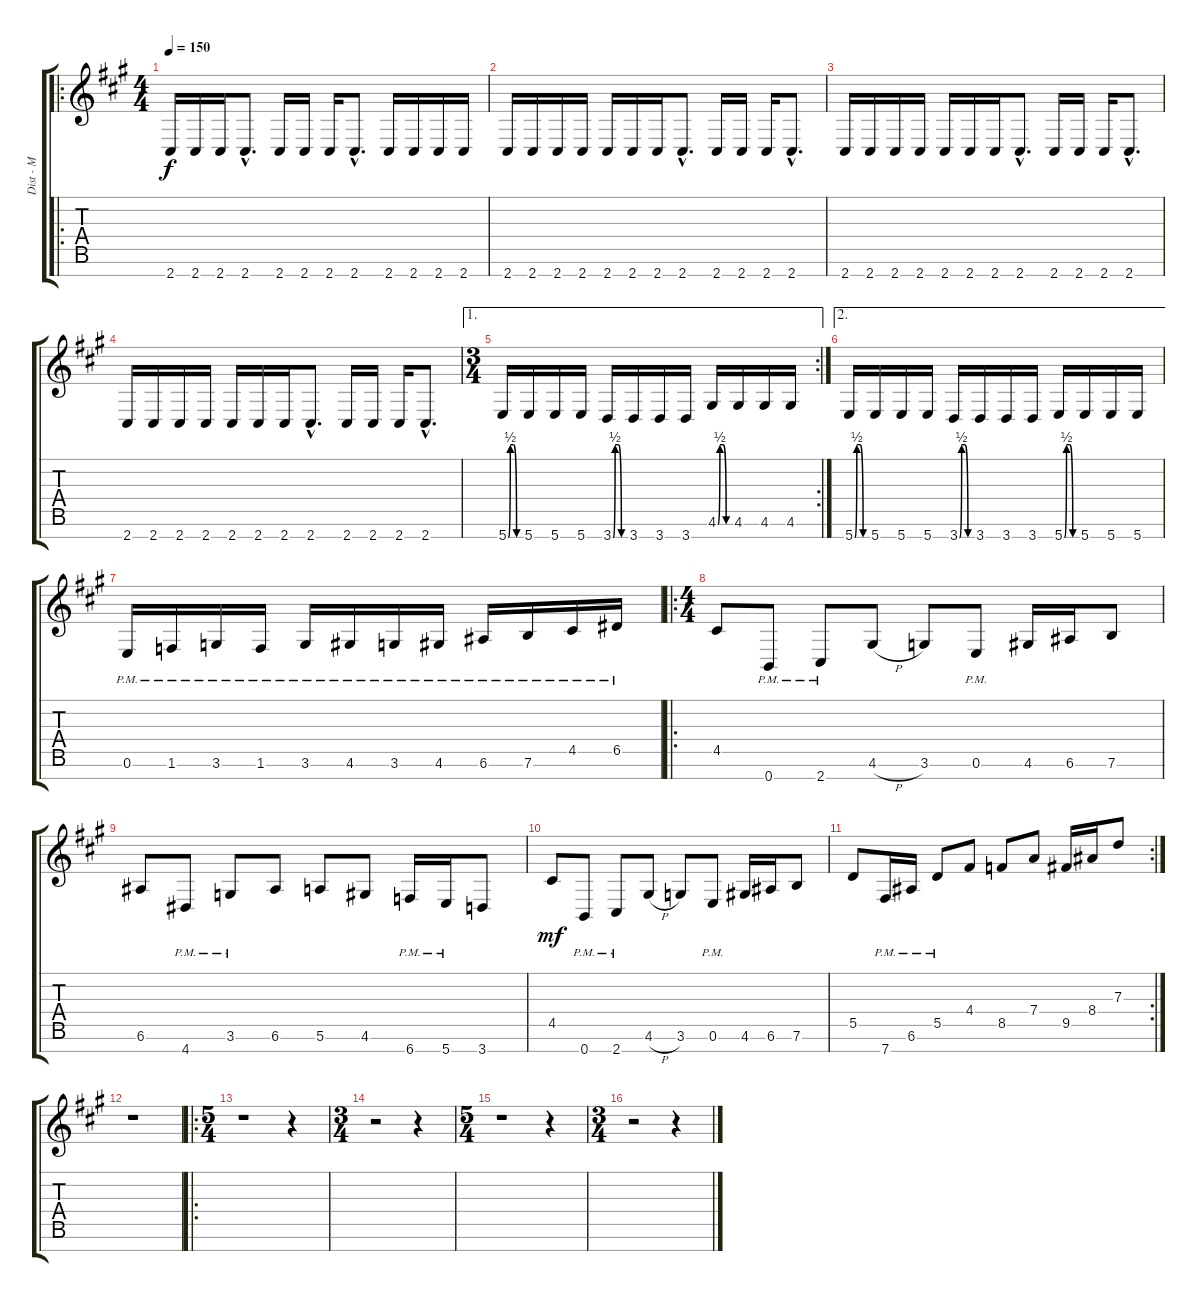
\track ("Dist - M" "Dist - M") {instrument distortionguitar}
\staff {score tabs}
\tuning (E4 B3 G3 D3 A2 E2 B1) {hide}
\ro
\ts (4 4)
\tempo 150
\clef g2
\ks a
2.7.16{dy f instrument distortionguitar} 2.7.16 2.7.16 2.7{hac}.8{d} 2.7.16 2.7.16 2.7.16 2.7{hac}.8{d} 2.7.16 2.7.16 2.7.16 2.7.16 |
2.7.16 2.7.16 2.7.16 2.7.16 2.7.16 2.7.16 2.7.16 2.7{hac}.8{d} 2.7.16 2.7.16 2.7.16 2.7{hac}.8{d} |
2.7.16 2.7.16 2.7.16 2.7.16 2.7.16 2.7.16 2.7.16 2.7{hac}.8{d} 2.7.16 2.7.16 2.7.16 2.7{hac}.8{d} |
2.7.16 2.7.16 2.7.16 2.7.16 2.7.16 2.7.16 2.7.16 2.7{hac}.8{d} 2.7.16 2.7.16 2.7.16 2.7{hac}.8{d} |
\ae 1
\rc 2
\ts (3 4)
5.7{be (custom 0 0 10 2 25 2 40 0 60 0)}.16 5.7.16 5.7.16 5.7.16 3.7{be (custom 0 0 10 2 25 2 40 0 60 0)}.16 3.7.16 3.7.16 3.7.16 4.6{be (custom 0 0 10 2 25 2 40 0 60 0)}.16 4.6.16 4.6.16 4.6.16 |
\ae 2
5.7{be (custom 0 0 10 2 25 2 40 0 60 0)}.16 5.7.16 5.7.16 5.7.16 3.7{be (custom 0 0 10 2 25 2 40 0 60 0)}.16 3.7.16 3.7.16 3.7.16 5.7{be (custom 0 0 10 2 25 2 40 0 60 0)}.16 5.7.16 5.7.16 5.7.16 |
0.6{pm}.16 1.6{pm}.16 3.6{pm}.16 1.6{pm}.16 3.6{pm}.16 4.6{pm}.16 3.6{pm}.16 4.6{pm}.16 6.6{pm}.16 7.6{pm}.16 4.5{pm}.16 6.5{pm}.16 |
\ro
\ts (4 4)
4.5.8 0.7{pm}.8 2.7{pm}.8 4.6{h}.8 3.6.8 0.6{pm}.8 4.6.16 6.6.16 7.6.8 |
6.6.8 4.7{pm}.8 3.6{pm}.8 6.6.8 5.6.8 4.6.8 6.7{pm}.16 5.7{pm}.16 3.7.8 |
4.5.8{dy mf} 0.7{pm}.8 2.7{pm}.8 4.6{h}.8 3.6.8 0.6{pm}.8 4.6.16 6.6.16 7.6.8 |
\rc 2
5.5.8 7.7{pm}.16 6.6{pm}.16 5.5{pm}.8 4.4.8 8.5.8 7.4.8 9.5.16 8.4.16 7.3.8 |
r.1 |
\ro
\ts (5 4)
r.1 r.4 |
\ts (3 4)
r.2 r.4 |
\ts (5 4)
r.1 r.4 |
\ts (3 4)
r.2 r.4
